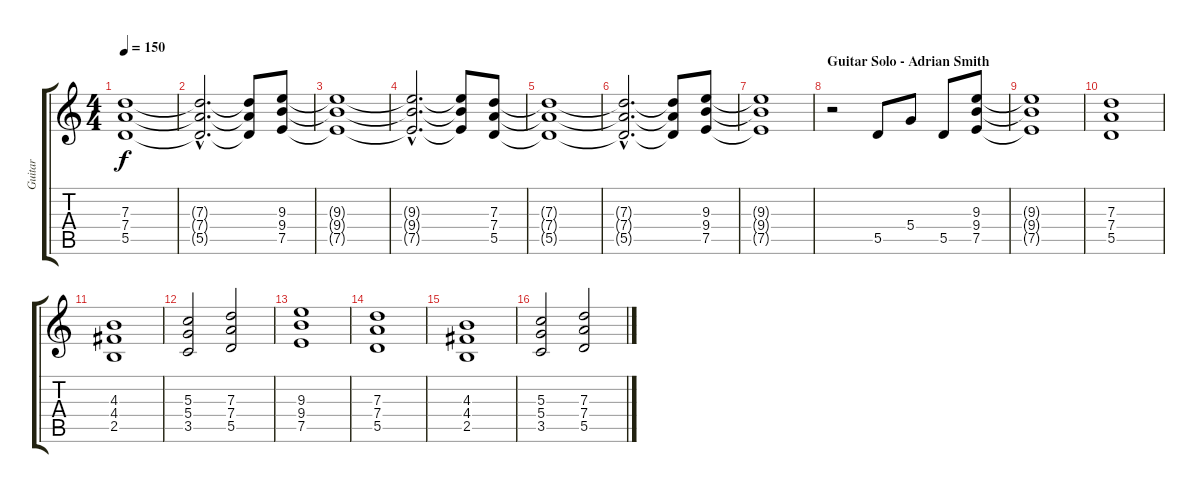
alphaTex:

\track ("Guitar " "Guitar ") {instrument distortionguitar}
\staff {score tabs}
\tuning (E4 B3 G3 D3 A2 E2) {hide}
\ts (4 4)
\tempo 150
\clef g2
\ks c
(7.3{t} 7.4{t} 5.5{t}).1{dy f} |
(7.3{hac t} 7.4{hac t} 5.5{hac t}).2{d} (7.3{t} 7.4{t} 5.5{t}).8 (9.3 9.4 7.5).8 |
(9.3{t} 9.4{t} 7.5{t}).1 |
(9.3{hac t} 9.4{hac t} 7.5{hac t}).2{d} (9.3{t} 9.4{t} 7.5{t}).8 (7.3 7.4 5.5).8 |
(7.3{t} 7.4{t} 5.5{t}).1 |
(7.3{hac t} 7.4{hac t} 5.5{hac t}).2{d} (7.3{t} 7.4{t} 5.5{t}).8 (9.3 9.4 7.5).8 |
(9.3{t} 9.4{t} 7.5{t}).1 |
\section ("" "Guitar Solo - Adrian Smith")
r.2 5.5.8 5.4.8 5.5.8 (9.3 9.4 7.5).8 |
(9.3{t} 9.4{t} 7.5{t}).1 |
(7.3 7.4 5.5).1 |
(4.3 4.4 2.5).1 |
(5.3 5.4 3.5).2 (7.3 7.4 5.5).2 |
(9.3 9.4 7.5).1 |
(7.3 7.4 5.5).1 |
(4.3 4.4 2.5).1 |
(5.3 5.4 3.5).2 (7.3 7.4 5.5).2
